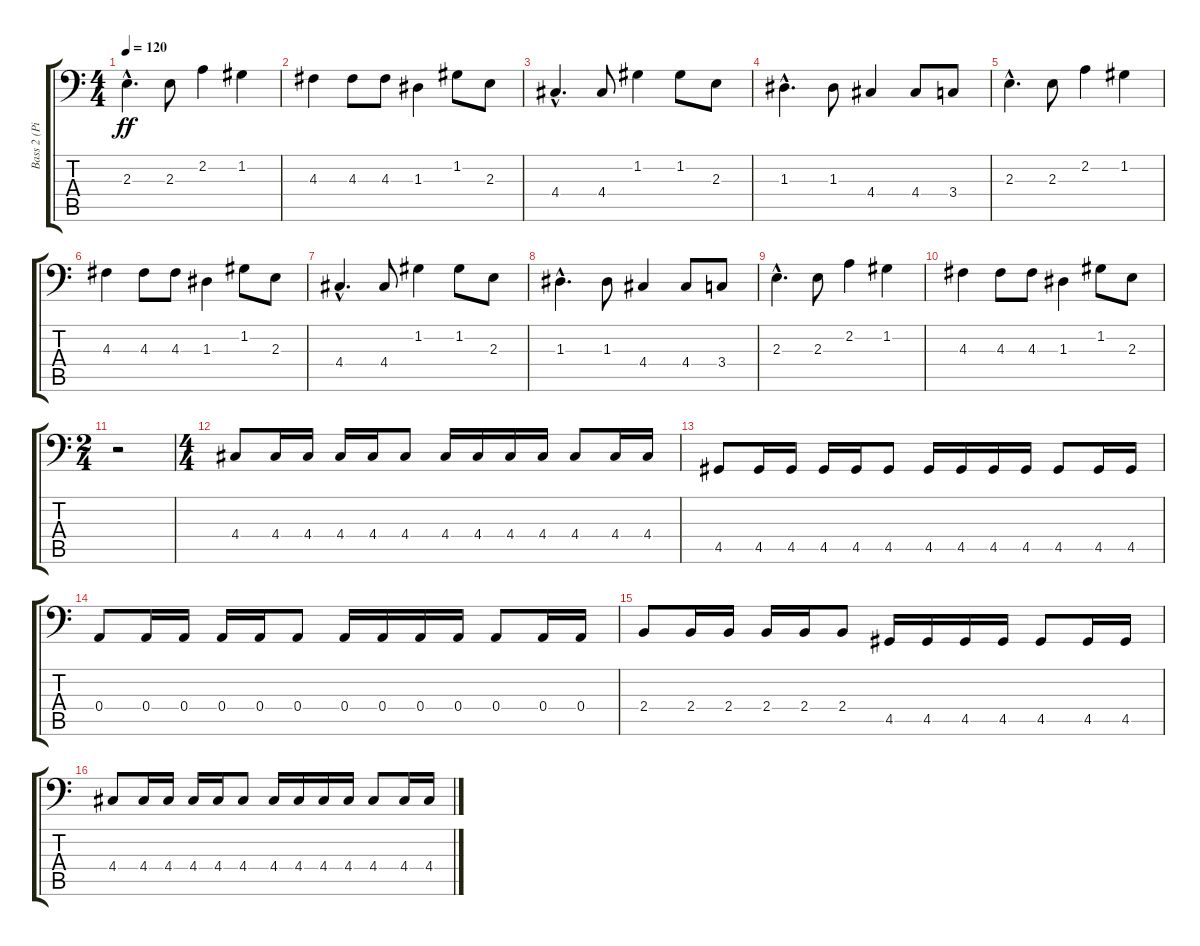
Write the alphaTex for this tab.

\track ("Bass 2 (Pick)" "Bass 2 (Pi") {instrument electricbasspick}
\staff {score tabs}
\tuning (C3 G2 D2 A1 E1 B0) {hide}
\ts (4 4)
\tempo 120
\clef f4
\ks c
2.3{hac}.4{d dy ff} 2.3.8 2.2.4 1.2.4 |
4.3.4 4.3.8 4.3.8 1.3.4 1.2.8 2.3.8 |
4.4{hac}.4{d} 4.4.8 1.2.4 1.2.8 2.3.8 |
1.3{hac}.4{d} 1.3.8 4.4.4 4.4.8 3.4.8 |
2.3{hac}.4{d} 2.3.8 2.2.4 1.2.4 |
4.3.4 4.3.8 4.3.8 1.3.4 1.2.8 2.3.8 |
4.4{hac}.4{d} 4.4.8 1.2.4 1.2.8 2.3.8 |
1.3{hac}.4{d} 1.3.8 4.4.4 4.4.8 3.4.8 |
2.3{hac}.4{d} 2.3.8 2.2.4 1.2.4 |
4.3.4 4.3.8 4.3.8 1.3.4 1.2.8 2.3.8 |
\ts (2 4)
r.2 |
\ts (4 4)
4.4.8 4.4.16 4.4.16 4.4.16 4.4.16 4.4.8 4.4.16 4.4.16 4.4.16 4.4.16 4.4.8 4.4.16 4.4.16 |
4.5.8 4.5.16 4.5.16 4.5.16 4.5.16 4.5.8 4.5.16 4.5.16 4.5.16 4.5.16 4.5.8 4.5.16 4.5.16 |
0.4.8 0.4.16 0.4.16 0.4.16 0.4.16 0.4.8 0.4.16 0.4.16 0.4.16 0.4.16 0.4.8 0.4.16 0.4.16 |
2.4.8 2.4.16 2.4.16 2.4.16 2.4.16 2.4.8 4.5.16 4.5.16 4.5.16 4.5.16 4.5.8 4.5.16 4.5.16 |
4.4.8 4.4.16 4.4.16 4.4.16 4.4.16 4.4.8 4.4.16 4.4.16 4.4.16 4.4.16 4.4.8 4.4.16 4.4.16
